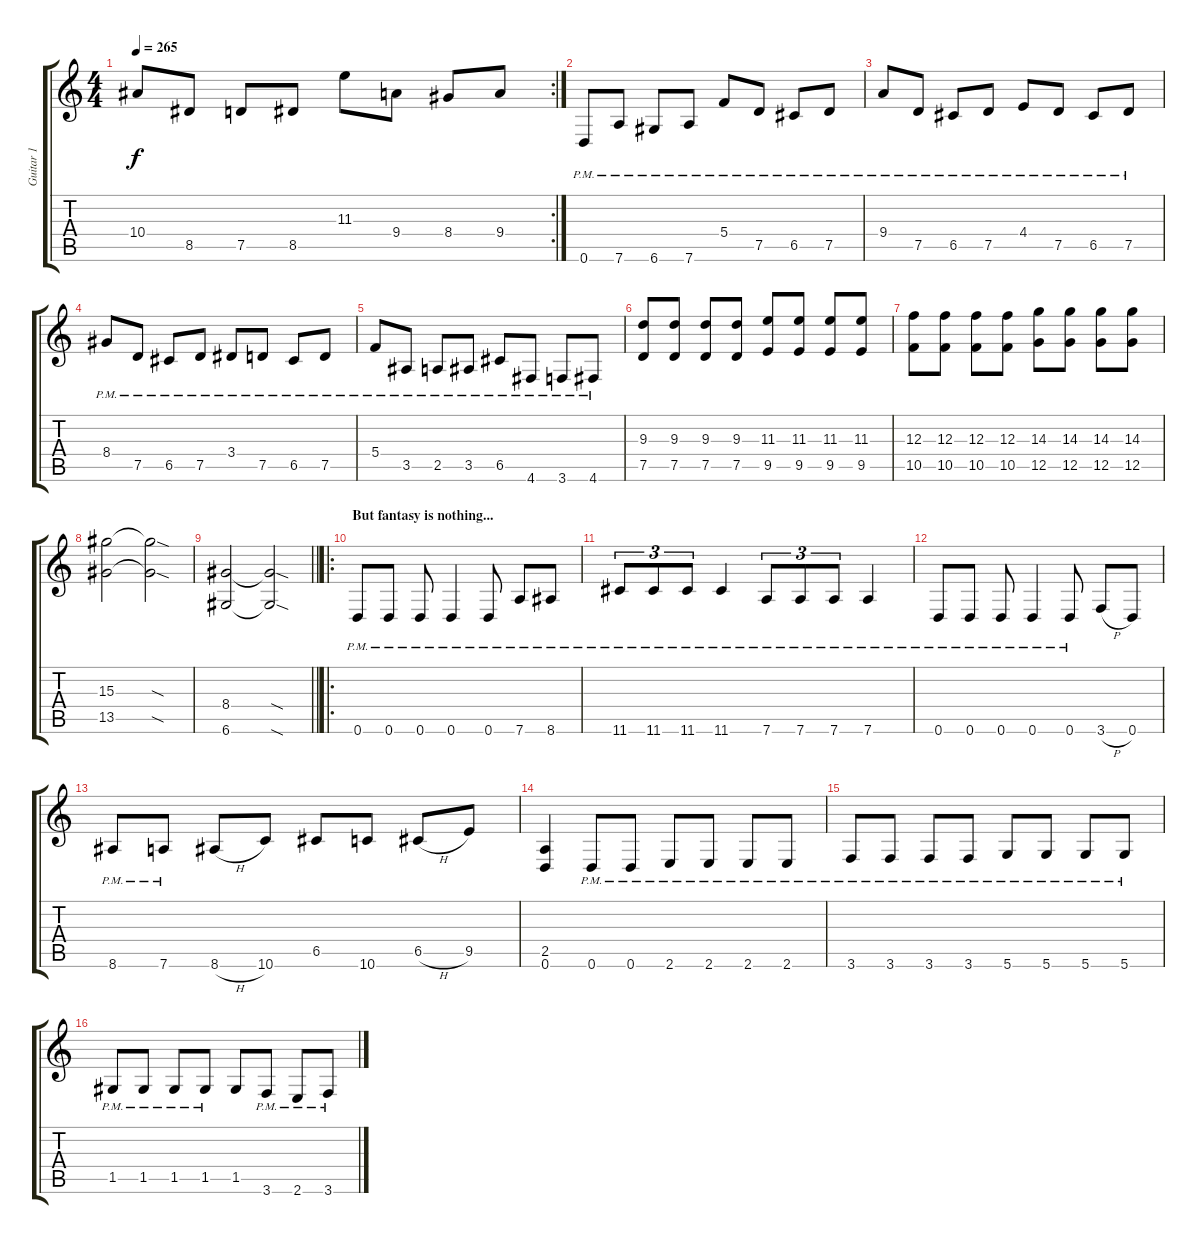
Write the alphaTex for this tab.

\track ("Guitar 1" "Guitar 1") {instrument distortionguitar}
\staff {score tabs}
\tuning (D4 A3 F3 C3 G2 D2) {hide}
\rc 2
\ts (4 4)
\tempo 265
\clef g2
\ks c
10.4.8{dy f} 8.5.8 7.5.8 8.5.8 11.3.8 9.4.8 8.4.8 9.4.8 |
0.6{pm}.8 7.6{pm}.8 6.6{pm}.8 7.6{pm}.8 5.4{pm}.8 7.5{pm}.8 6.5{pm}.8 7.5{pm}.8 |
9.4{pm}.8 7.5{pm}.8 6.5{pm}.8 7.5{pm}.8 4.4{pm}.8 7.5{pm}.8 6.5{pm}.8 7.5{pm}.8 |
8.4{pm}.8 7.5{pm}.8 6.5{pm}.8 7.5{pm}.8 3.4{pm}.8 7.5{pm}.8 6.5{pm}.8 7.5{pm}.8 |
5.4{pm}.8 3.5{pm}.8 2.5{pm}.8 3.5{pm}.8 6.5{pm}.8 4.6{pm}.8 3.6{pm}.8 4.6{pm}.8 |
(9.3 7.5).8 (9.3 7.5).8 (9.3 7.5).8 (9.3 7.5).8 (11.3 9.5).8 (11.3 9.5).8 (11.3 9.5).8 (11.3 9.5).8 |
(12.3 10.5).8 (12.3 10.5).8 (12.3 10.5).8 (12.3 10.5).8 (14.3 12.5).8 (14.3 12.5).8 (14.3 12.5).8 (14.3 12.5).8 |
(15.3 13.5).2 (15.3{sod t} 13.5{sod t}).2 |
\barLineRight lightlight
(8.4 6.6).2 (8.4{sod t} 6.6{sod t}).2 |
\ro
\section ("" "But fantasy is nothing...")
0.6{pm}.8 0.6{pm}.8 0.6{pm}.8 0.6{pm}.4 0.6{pm}.8 7.6{pm}.8 8.6{pm}.8 |
11.6{pm}.8{tu (3 2)} 11.6{pm}.8{tu (3 2)} 11.6{pm}.8{tu (3 2)} 11.6{pm}.4 7.6{pm}.8{tu (3 2)} 7.6{pm}.8{tu (3 2)} 7.6{pm}.8{tu (3 2)} 7.6{pm}.4 |
0.6{pm}.8 0.6{pm}.8 0.6{pm}.8 0.6{pm}.4 0.6{pm}.8 3.6{h}.8 0.6.8 |
8.6{pm}.8 7.6{pm}.8 8.6{h}.8 10.6.8 6.5.8 10.6.8 6.5{h}.8 9.5.8 |
(2.5 0.6).4 0.6{pm}.8 0.6{pm}.8 2.6{pm}.8 2.6{pm}.8 2.6{pm}.8 2.6{pm}.8 |
3.6{pm}.8 3.6{pm}.8 3.6{pm}.8 3.6{pm}.8 5.6{pm}.8 5.6{pm}.8 5.6{pm}.8 5.6{pm}.8 |
1.5{pm}.8 1.5{pm}.8 1.5{pm}.8 1.5{pm}.8 1.5.8 3.6{pm}.8 2.6{pm}.8 3.6{pm}.8
